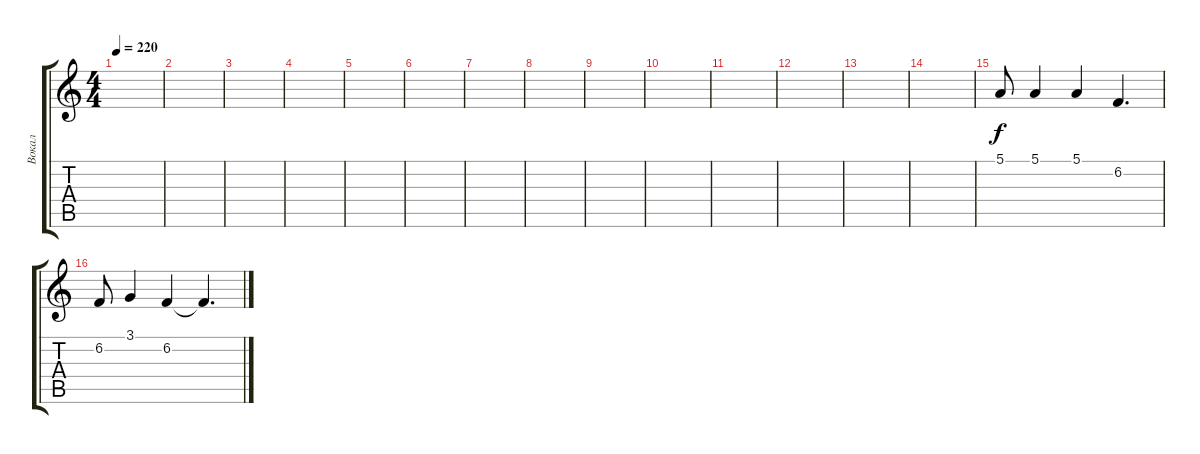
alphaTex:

\track ("Вокал" "Вокал") {instrument synthbrass1}
\staff {score tabs}
\tuning (E4 B3 G3 D3 A2 D2) {hide}
\ts (4 4)
\tempo 220
\clef g2
\ks c
|
|
|
|
|
|
|
|
|
|
|
|
|
|
5.1.8 5.1.4 5.1.4 6.2.4{d} |
6.2.8 3.1.4 6.2.4 6.2{t}.4{d}
